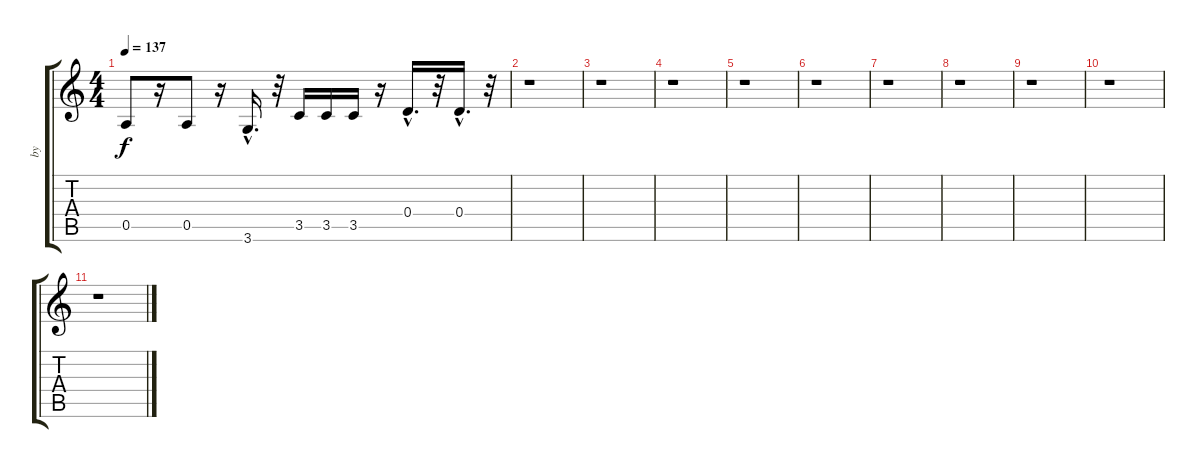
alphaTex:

\track ("   by" "   by") {instrument overdrivenguitar}
\staff {score tabs}
\tuning (E4 B3 G3 D3 A2 E2) {hide}
\ts (4 4)
\tempo 137
\clef g2
\ks c
0.5.8{dy f} r.16 0.5.8 r.16 3.6{hac}.16{d} r.32 3.5.16 3.5.16 3.5.16 r.16 0.4{hac}.16{d} r.32 0.4{hac}.16{d} r.32 |
r.1 |
r.1 |
r.1 |
r.1 |
r.1 |
r.1 |
r.1 |
r.1 |
r.1 |
r.1
